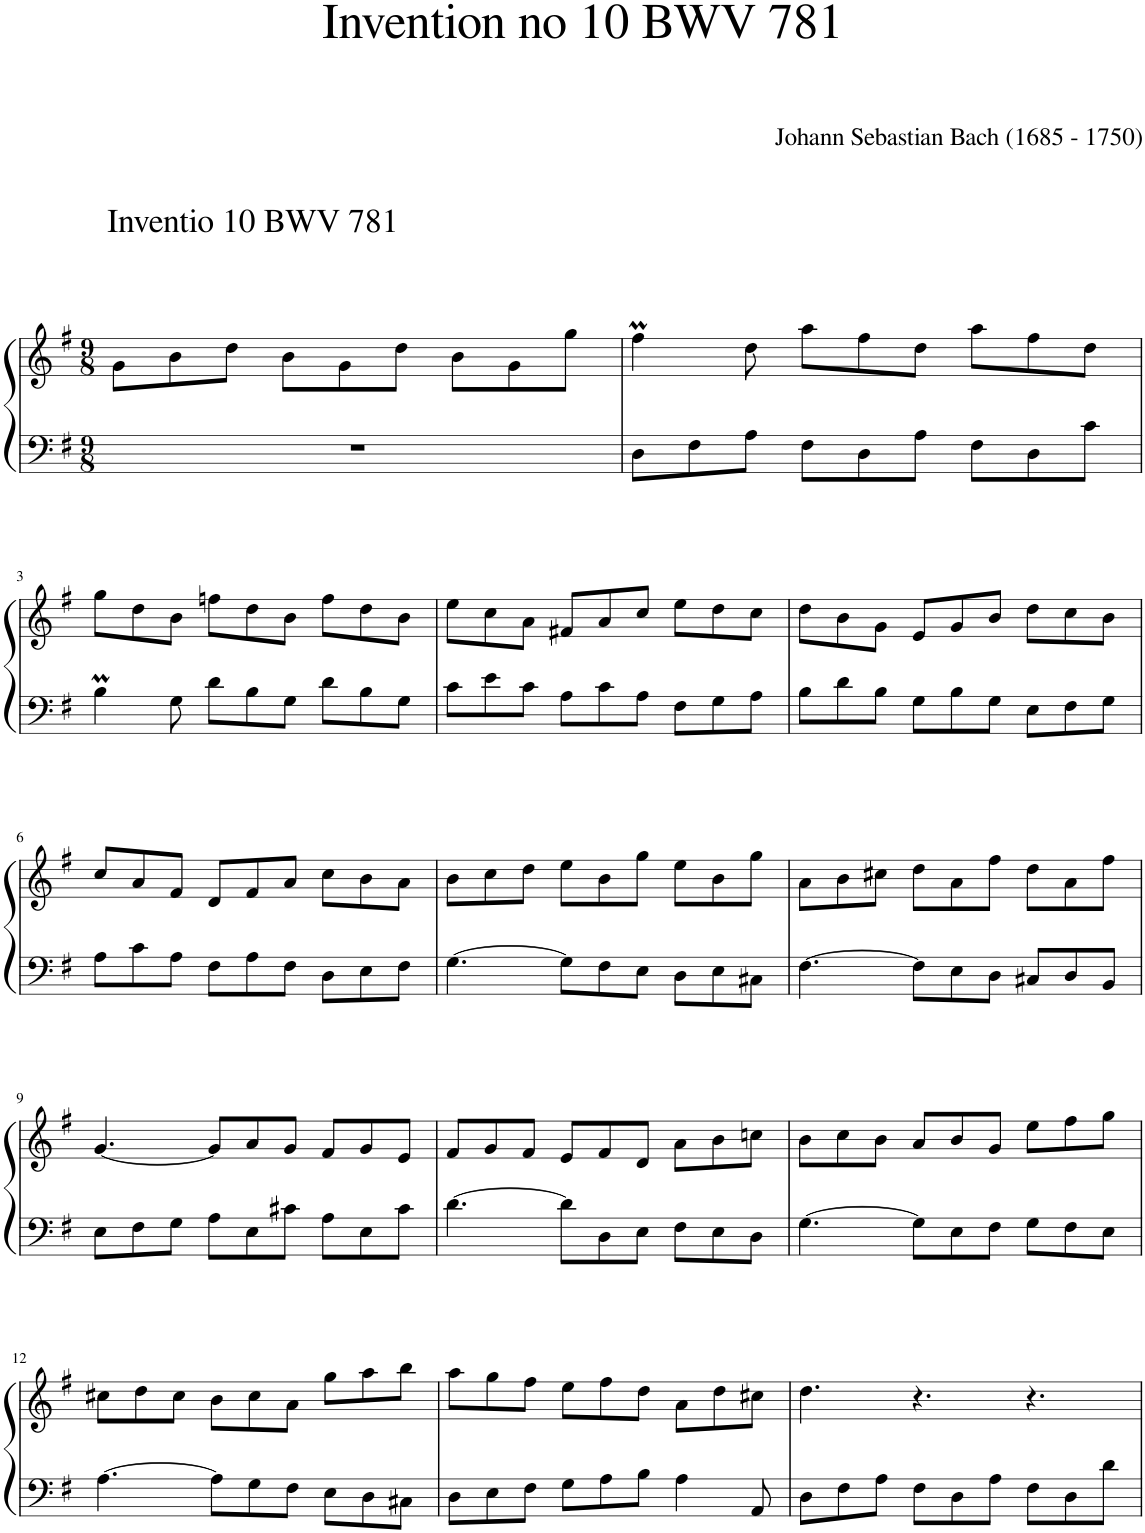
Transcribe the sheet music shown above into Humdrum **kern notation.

**kern	**kern
*part1	*part1
*staff2	*staff1
*I"Piano	*
*I'Pno.	*
*clefF4	*clefG2
*k[f#]	*k[f#]
*M9/8	*M9/8
=1	=1
!	!LO:TX:a:t=Inventio 10 BWV 781
8%9r	8g\L
.	8b\
.	8dd\J
.	8b\L
.	8g\
.	8dd\J
.	8b\L
.	8g\
.	8gg\J
=2	=2
8D\L	4ff#m\
8F#\	.
8A\J	8dd\
8F#\L	8aa\L
8D\	8ff#\
8A\J	8dd\J
8F#\L	8aa\L
8D\	8ff#\
8c\J	8dd\J
!!LO:LB:g=z
=3	=3
4Bm\	8gg\L
.	8dd\
8G\	8b\J
8d\L	8ffn\L
8B\	8dd\
8G\J	8b\J
8d\L	8ff\L
8B\	8dd\
8G\J	8b\J
=4	=4
8c\L	8ee\L
8e\	8cc\
8c\J	8a\J
8A\L	8f#X/L
8c\	8a/
8A\J	8cc/J
8F#\L	8ee\L
8G\	8dd\
8A\J	8cc\J
=5	=5
8B\L	8dd\L
8d\	8b\
8B\J	8g\J
8G\L	8e/L
8B\	8g/
8G\J	8b/J
8E\L	8dd\L
8F#\	8cc\
8G\J	8b\J
!!LO:LB:g=z
=6	=6
8A\L	8cc/L
8c\	8a/
8A\J	8f#/J
8F#\L	8d/L
8A\	8f#/
8F#\J	8a/J
8D\L	8cc\L
8E\	8b\
8F#\J	8a\J
=7	=7
[4.G\	8b\L
.	8cc\
.	8dd\J
8G\L]	8ee\L
8F#\	8b\
8E\J	8gg\J
8D\L	8ee\L
8E\	8b\
8C#X\J	8gg\J
=8	=8
[4.F#\	8a\L
.	8b\
.	8cc#X\J
8F#\L]	8dd\L
8E\	8a\
8D\J	8ff#\J
8C#X/L	8dd\L
8D/	8a\
8BB/J	8ff#\J
!!LO:LB:g=z
=9	=9
8E\L	[4.g/
8F#\	.
8G\J	.
8A\L	8g/L]
8E\	8a/
8c#X\J	8g/J
8A\L	8f#/L
8E\	8g/
8c#\J	8e/J
=10	=10
[4.d\	8f#/L
.	8g/
.	8f#/J
8d\L]	8e/L
8D\	8f#/
8E\J	8d/J
8F#\L	8a\L
8E\	8b\
8D\J	8ccn\J
=11	=11
[4.G\	8b\L
.	8cc\
.	8b\J
8G\L]	8a/L
8E\	8b/
8F#\J	8g/J
8G\L	8ee\L
8F#\	8ff#\
8E\J	8gg\J
!!LO:LB:g=z
=12	=12
[4.A\	8cc#X\L
.	8dd\
.	8cc#\J
8A\L]	8b\L
8G\	8cc#\
8F#\J	8a\J
8E\L	8gg\L
8D\	8aa\
8C#X\J	8bb\J
=13	=13
8D\L	8aa\L
8E\	8gg\
8F#\J	8ff#\J
8G\L	8ee\L
8A\	8ff#\
8B\J	8dd\J
4A\	8a\L
.	8dd\
8AA/	8cc#X\J
=14	=14
8D\L	4.dd\
8F#\	.
8A\J	.
8F#\L	4.r
8D\	.
8A\J	.
8F#\L	4.r
8D\	.
8d\J	.
=	=
*-	*-
